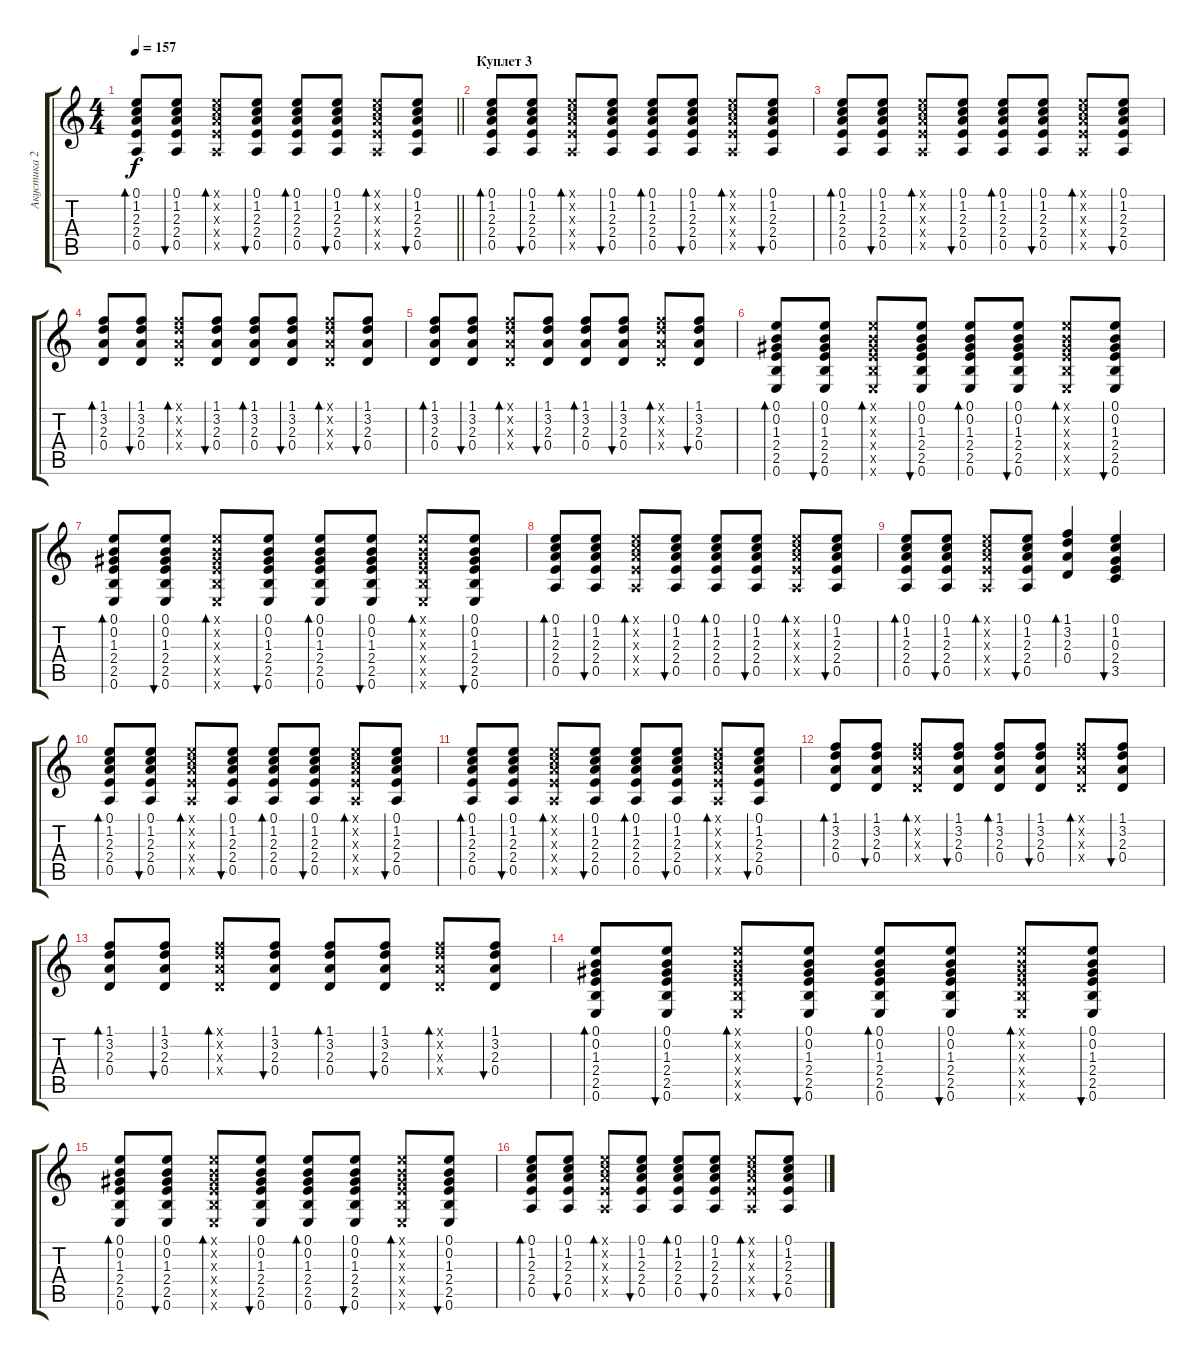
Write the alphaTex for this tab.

\track ("Акустика 2" "Акустика 2") {instrument acousticguitarsteel}
\staff {score tabs}
\tuning (E4 B3 G3 D3 A2 E2) {hide}
\ts (4 4)
\tempo 157
\clef g2
\barLineRight lightlight
\ks c
(0.1 1.2 2.3 2.4 0.5).8{bd 30 dy f} (0.1 1.2 2.3 2.4 0.5).8{bu 30} (0.1{x} 1.2{x} 2.3{x} 2.4{x} 0.5{x}).8{bd 30} (0.1 1.2 2.3 2.4 0.5).8{bu 30} (0.1 1.2 2.3 2.4 0.5).8{bd 30} (0.1 1.2 2.3 2.4 0.5).8{bu 30} (0.1{x} 1.2{x} 2.3{x} 2.4{x} 0.5{x}).8{bd 30} (0.1 1.2 2.3 2.4 0.5).8{bu 30} |
\section ("" "Куплет 3")
(0.1 1.2 2.3 2.4 0.5).8{bd 30} (0.1 1.2 2.3 2.4 0.5).8{bu 30} (0.1{x} 1.2{x} 2.3{x} 2.4{x} 0.5{x}).8{bd 30} (0.1 1.2 2.3 2.4 0.5).8{bu 30} (0.1 1.2 2.3 2.4 0.5).8{bd 30} (0.1 1.2 2.3 2.4 0.5).8{bu 30} (0.1{x} 1.2{x} 2.3{x} 2.4{x} 0.5{x}).8{bd 30} (0.1 1.2 2.3 2.4 0.5).8{bu 30} |
(0.1 1.2 2.3 2.4 0.5).8{bd 30} (0.1 1.2 2.3 2.4 0.5).8{bu 30} (0.1{x} 1.2{x} 2.3{x} 2.4{x} 0.5{x}).8{bd 30} (0.1 1.2 2.3 2.4 0.5).8{bu 30} (0.1 1.2 2.3 2.4 0.5).8{bd 30} (0.1 1.2 2.3 2.4 0.5).8{bu 30} (0.1{x} 1.2{x} 2.3{x} 2.4{x} 0.5{x}).8{bd 30} (0.1 1.2 2.3 2.4 0.5).8{bu 30} |
(1.1 3.2 2.3 0.4).8{bd 30} (1.1 3.2 2.3 0.4).8{bu 30} (1.1{x} 3.2{x} 2.3{x} 0.4{x}).8{bd 30} (1.1 3.2 2.3 0.4).8{bu 30} (1.1 3.2 2.3 0.4).8{bd 30} (1.1 3.2 2.3 0.4).8{bu 30} (1.1{x} 3.2{x} 2.3{x} 0.4{x}).8{bd 30} (1.1 3.2 2.3 0.4).8{bu 30} |
(1.1 3.2 2.3 0.4).8{bd 30} (1.1 3.2 2.3 0.4).8{bu 30} (1.1{x} 3.2{x} 2.3{x} 0.4{x}).8{bd 30} (1.1 3.2 2.3 0.4).8{bu 30} (1.1 3.2 2.3 0.4).8{bd 30} (1.1 3.2 2.3 0.4).8{bu 30} (1.1{x} 3.2{x} 2.3{x} 0.4{x}).8{bd 30} (1.1 3.2 2.3 0.4).8{bu 30} |
(0.1 0.2 1.3 2.4 2.5 0.6).8{bd 30} (0.1 0.2 1.3 2.4 2.5 0.6).8{bu 30} (0.1{x} 0.2{x} 1.3{x} 2.4{x} 2.5{x} 0.6{x}).8{bd 30} (0.1 0.2 1.3 2.4 2.5 0.6).8{bu 30} (0.1 0.2 1.3 2.4 2.5 0.6).8{bd 30} (0.1 0.2 1.3 2.4 2.5 0.6).8{bu 30} (0.1{x} 0.2{x} 1.3{x} 2.4{x} 2.5{x} 0.6{x}).8{bd 30} (0.1 0.2 1.3 2.4 2.5 0.6).8{bu 30} |
(0.1 0.2 1.3 2.4 2.5 0.6).8{bd 30} (0.1 0.2 1.3 2.4 2.5 0.6).8{bu 30} (0.1{x} 0.2{x} 1.3{x} 2.4{x} 2.5{x} 0.6{x}).8{bd 30} (0.1 0.2 1.3 2.4 2.5 0.6).8{bu 30} (0.1 0.2 1.3 2.4 2.5 0.6).8{bd 30} (0.1 0.2 1.3 2.4 2.5 0.6).8{bu 30} (0.1{x} 0.2{x} 1.3{x} 2.4{x} 2.5{x} 0.6{x}).8{bd 30} (0.1 0.2 1.3 2.4 2.5 0.6).8{bu 30} |
(0.1 1.2 2.3 2.4 0.5).8{bd 30} (0.1 1.2 2.3 2.4 0.5).8{bu 30} (0.1{x} 1.2{x} 2.3{x} 2.4{x} 0.5{x}).8{bd 30} (0.1 1.2 2.3 2.4 0.5).8{bu 30} (0.1 1.2 2.3 2.4 0.5).8{bd 30} (0.1 1.2 2.3 2.4 0.5).8{bu 30} (0.1{x} 1.2{x} 2.3{x} 2.4{x} 0.5{x}).8{bd 30} (0.1 1.2 2.3 2.4 0.5).8{bu 30} |
(0.1 1.2 2.3 2.4 0.5).8{bd 30} (0.1 1.2 2.3 2.4 0.5).8{bu 30} (0.1{x} 1.2{x} 2.3{x} 2.4{x} 0.5{x}).8{bd 30} (0.1 1.2 2.3 2.4 0.5).8{bu 30} (1.1 3.2 2.3 0.4).4{bd 30} (0.1 1.2 0.3 2.4 3.5).4{bu 30} |
(0.1 1.2 2.3 2.4 0.5).8{bd 30} (0.1 1.2 2.3 2.4 0.5).8{bu 30} (0.1{x} 1.2{x} 2.3{x} 2.4{x} 0.5{x}).8{bd 30} (0.1 1.2 2.3 2.4 0.5).8{bu 30} (0.1 1.2 2.3 2.4 0.5).8{bd 30} (0.1 1.2 2.3 2.4 0.5).8{bu 30} (0.1{x} 1.2{x} 2.3{x} 2.4{x} 0.5{x}).8{bd 30} (0.1 1.2 2.3 2.4 0.5).8{bu 30} |
(0.1 1.2 2.3 2.4 0.5).8{bd 30} (0.1 1.2 2.3 2.4 0.5).8{bu 30} (0.1{x} 1.2{x} 2.3{x} 2.4{x} 0.5{x}).8{bd 30} (0.1 1.2 2.3 2.4 0.5).8{bu 30} (0.1 1.2 2.3 2.4 0.5).8{bd 30} (0.1 1.2 2.3 2.4 0.5).8{bu 30} (0.1{x} 1.2{x} 2.3{x} 2.4{x} 0.5{x}).8{bd 30} (0.1 1.2 2.3 2.4 0.5).8{bu 30} |
(1.1 3.2 2.3 0.4).8{bd 30} (1.1 3.2 2.3 0.4).8{bu 30} (1.1{x} 3.2{x} 2.3{x} 0.4{x}).8{bd 30} (1.1 3.2 2.3 0.4).8{bu 30} (1.1 3.2 2.3 0.4).8{bd 30} (1.1 3.2 2.3 0.4).8{bu 30} (1.1{x} 3.2{x} 2.3{x} 0.4{x}).8{bd 30} (1.1 3.2 2.3 0.4).8{bu 30} |
(1.1 3.2 2.3 0.4).8{bd 30} (1.1 3.2 2.3 0.4).8{bu 30} (1.1{x} 3.2{x} 2.3{x} 0.4{x}).8{bd 30} (1.1 3.2 2.3 0.4).8{bu 30} (1.1 3.2 2.3 0.4).8{bd 30} (1.1 3.2 2.3 0.4).8{bu 30} (1.1{x} 3.2{x} 2.3{x} 0.4{x}).8{bd 30} (1.1 3.2 2.3 0.4).8{bu 30} |
(0.1 0.2 1.3 2.4 2.5 0.6).8{bd 30} (0.1 0.2 1.3 2.4 2.5 0.6).8{bu 30} (0.1{x} 0.2{x} 1.3{x} 2.4{x} 2.5{x} 0.6{x}).8{bd 30} (0.1 0.2 1.3 2.4 2.5 0.6).8{bu 30} (0.1 0.2 1.3 2.4 2.5 0.6).8{bd 30} (0.1 0.2 1.3 2.4 2.5 0.6).8{bu 30} (0.1{x} 0.2{x} 1.3{x} 2.4{x} 2.5{x} 0.6{x}).8{bd 30} (0.1 0.2 1.3 2.4 2.5 0.6).8{bu 30} |
(0.1 0.2 1.3 2.4 2.5 0.6).8{bd 30} (0.1 0.2 1.3 2.4 2.5 0.6).8{bu 30} (0.1{x} 0.2{x} 1.3{x} 2.4{x} 2.5{x} 0.6{x}).8{bd 30} (0.1 0.2 1.3 2.4 2.5 0.6).8{bu 30} (0.1 0.2 1.3 2.4 2.5 0.6).8{bd 30} (0.1 0.2 1.3 2.4 2.5 0.6).8{bu 30} (0.1{x} 0.2{x} 1.3{x} 2.4{x} 2.5{x} 0.6{x}).8{bd 30} (0.1 0.2 1.3 2.4 2.5 0.6).8{bu 30} |
(0.1 1.2 2.3 2.4 0.5).8{bd 30} (0.1 1.2 2.3 2.4 0.5).8{bu 30} (0.1{x} 1.2{x} 2.3{x} 2.4{x} 0.5{x}).8{bd 30} (0.1 1.2 2.3 2.4 0.5).8{bu 30} (0.1 1.2 2.3 2.4 0.5).8{bd 30} (0.1 1.2 2.3 2.4 0.5).8{bu 30} (0.1{x} 1.2{x} 2.3{x} 2.4{x} 0.5{x}).8{bd 30} (0.1 1.2 2.3 2.4 0.5).8{bu 30}
